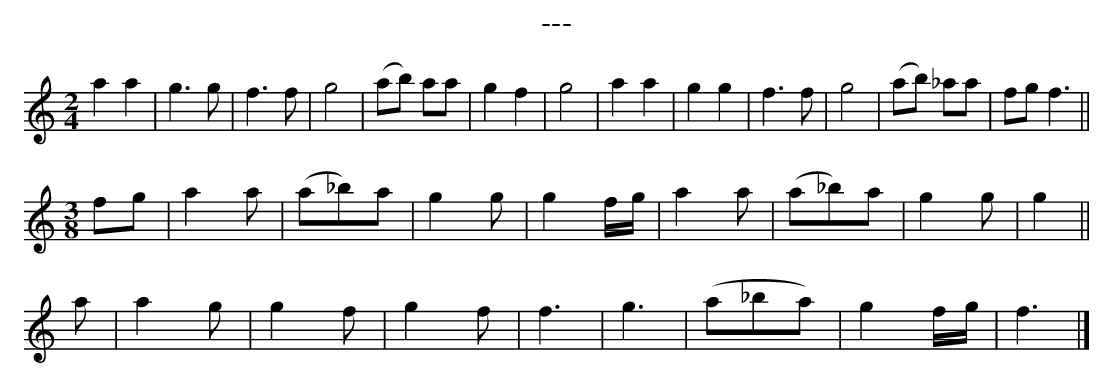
X:1
T:---
M:2/4
K:Cmaj
L:1/8
a2 a2|g2>g2|f2>f2|g4|(ab) aa|g2 f2|g4|a2 a2|g2 g2|f2>f2|g4|(ab) _aa|fg f3||
M:3/8
fg|a2a|(a_b)a|g2g|g2f/2g/2|a2a|(a_b)a|g2g|g2||
a|a2g|g2f|g2f|f3|g3|(a_ba)|g2f/2g/2|f3|]
